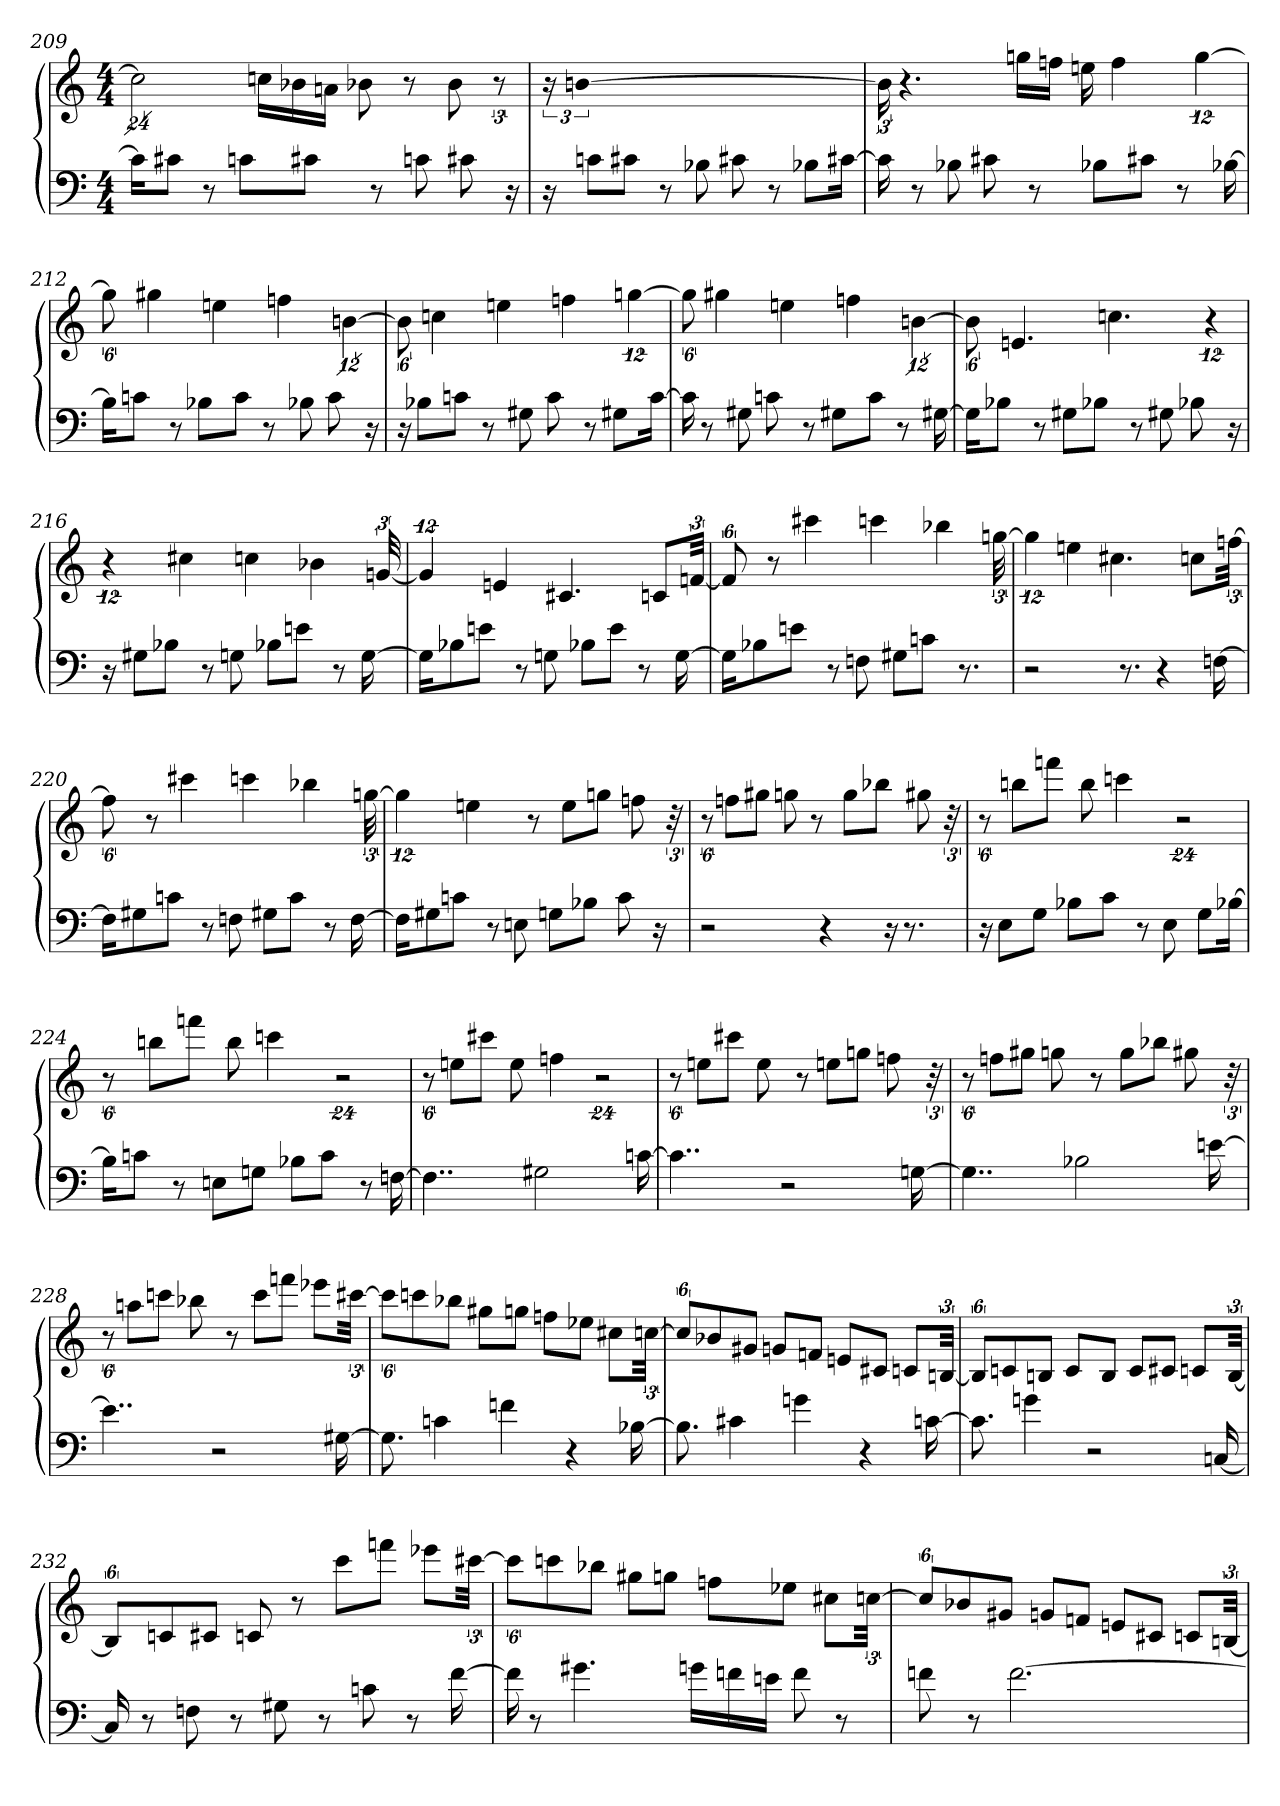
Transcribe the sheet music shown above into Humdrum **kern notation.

**kern	**kern
*part2	*part1
*staff2	*staff1
*clefF4	*clefG2
*M4/4	*M4/4
=209	=209
16c\KL]	48%17cc]
8c#X\J	.
8r	.
8cn\L	.
.	16ccn\LL
.	16b-X\
8c#X\J	.
.	16an\JJ
.	8b-X
8r	.
.	8r
8cn	.
.	8b-
8c#X	.
.	12r
16r	.
=210	=210
16r	24r
.	[24%23bn
8cn\L	.
8c#X\J	.
8r	.
8B-X	.
8c#X	.
8r	.
8B-X\L	.
[16c#X\Jk	.
=211	=211
16c#]	24b]
.	4.r
8r	.
8B-X	.
8c#X	.
.	16ggn\LL
8r	.
.	16ffn\JJ
.	16een
8B-X\L	.
.	4ff
8c#X\J	.
8r	.
.	[48%7gg
[16B-X	.
=212	=212
16B-\KL]	48%5gg]
8cn\J	.
.	4gg#X
8r	.
8B-X\L	.
.	4een
8c\J	.
8r	.
.	4ffn
8B-X	.
8c	.
.	[48%7bn
16r	.
=213	=213
16r	48%5b]
8B-X\L	.
.	4ccn
8cn\J	.
8r	.
.	4een
8G#X	.
8c	.
.	4ffn
8r	.
8G#X\L	.
.	[48%7ggn
[16c\Jk	.
=214	=214
16c]	48%5gg]
8r	.
.	4gg#X
8G#X	.
8cn	.
.	4een
8r	.
8G#X\L	.
.	4ffn
8c\J	.
8r	.
.	[48%7bn
[16G#X	.
=215	=215
16G#\KL]	48%5b]
8B-X\J	.
.	4.en
8r	.
8G#X\L	.
8B-X\J	.
.	4.ccn
8r	.
8G#X	.
8B-X	.
.	48%7r
16r	.
=216	=216
16r	48%11r
8G#X\L	.
8B-X\J	.
.	4cc#X
8r	.
8Gn	.
.	4ccn
8B-X\L	.
8en\J	.
.	4b-X
8r	.
[16G	.
.	[48gn
=217	=217
16G\KL]	48%11g]
8B-X\	.
8en\J	.
.	4en
8r	.
8Gn	.
.	4.c#X
8B-X\L	.
8e\J	.
8r	.
.	8cn/L
[16G	.
.	[48fn/Jkk
=218	=218
16G\KL]	48%5f]
8B-X\	.
.	8r
8en\J	.
.	4ccc#X
8r	.
8Fn	.
.	4cccn
8G#X\L	.
8cn\J	.
.	4bb-X
8.r	.
.	[48ggn
=219	=219
2r	48%11gg]
.	4een
.	4.cc#X
8.r	.
4r	.
.	8ccn\L
[16Fn	.
.	[48ffn\Jkk
=220	=220
16F\KL]	48%5ff]
8G#X\	.
.	8r
8cn\J	.
.	4ccc#X
8r	.
8Fn	.
.	4cccn
8G#X\L	.
8c\J	.
.	4bb-X
8r	.
[16F	.
.	[48ggn
=221	=221
16F\KL]	48%11gg]
8G#X\	.
8cn\J	.
.	4een
8r	.
8En	.
.	8r
8Gn\L	.
.	8ee\L
8B-X\J	.
.	8ggn\J
8c	.
.	8ffn
16r	.
.	48r
=222	=222
2r	48%5r
.	8ffn\L
.	8gg#X\J
.	8ggn
.	8r
4r	.
.	8gg\L
.	8bb-X\J
16r	.
8.r	.
.	8gg#X
.	48r
=223	=223
16r	48%5r
8E\L	.
.	8bbn\L
8G\J	.
.	8fffn\J
8B-X\L	.
.	8bb
8c\J	.
.	4cccn
8r	.
8E	.
.	48%13r
8G\L	.
[16B-X\Jk	.
=224	=224
16B-\KL]	48%5r
8cn\J	.
.	8bbn\L
8r	.
.	8fffn\J
8En\L	.
.	8bb
8Gn\J	.
.	4cccn
8B-X\L	.
8c\J	.
.	48%13r
8r	.
[16Fn	.
=225	=225
4..F]	48%5r
.	8een\L
.	8ccc#X\J
.	8ee
2G#X	.
.	4ffn
.	48%13r
[16cn	.
=226	=226
4..c]	48%5r
.	8een\L
.	8ccc#X\J
.	8ee
2r	.
.	8r
.	8een\L
.	8ggn\J
.	8ffn
[16Gn	.
.	48r
=227	=227
4..G]	48%5r
.	8ffn\L
.	8gg#X\J
.	8ggn
2B-X	.
.	8r
.	8gg\L
.	8bb-X\J
.	8gg#X
[16en	.
.	48r
=228	=228
4..e]	48%5r
.	8aan\L
.	8cccn\J
.	8bb-X
2r	.
.	8r
.	8ccc\L
.	8fffn\J
.	8eee-X\L
[16G#X	.
.	[48ccc#X\Jkk
=229	=229
8.G#]	48%5ccc#\L]
.	8cccn\
4cn	.
.	8bb-X\J
.	8gg#X\L
4fn	.
.	8ggn\J
.	8ffn\L
4r	.
.	8ee-X\J
.	8cc#X\L
[16B-X	.
.	[48ccn\Jkk
=230	=230
8.B-]	48%5cc/L]
.	8b-X/
4c#X	.
.	8g#X/J
.	8gn/L
4gn	.
.	8fn/J
.	8en/L
4r	.
.	8c#X/J
.	8cn/L
[16cn	.
.	[48Bn/Jkk
=231	=231
8.c]	48%5B/L]
.	8cn/
4gn	.
.	8Bn/J
.	8c/L
2r	.
.	8B/J
.	8c/L
.	8c#X/J
.	8cn/L
[16Cn	.
.	[48B/Jkk
=232	=232
16C]	48%5B/L]
8r	.
.	8cn/
8Fn	.
.	8c#X/J
8r	.
.	8cn
8G#X	.
.	8r
8r	.
.	8ccc\L
8cn	.
.	8fffn\J
8r	.
.	8eee-X\L
[16f	.
.	[48ccc#X\Jkk
=233	=233
16f]	48%5ccc#\L]
8r	.
.	8cccn\
4.g#X	.
.	8bb-X\J
.	8gg#X\L
.	8ggn\J
16gn\LL	.
.	8ffn\L
16fn\	.
16en\JJ	.
.	8ee-X\J
8f	.
.	8cc#X\L
8r	.
.	[48ccn\Jkk
=234	=234
8fn	48%5cc/L]
.	8b-X/
8r	.
.	8g#X/J
[2.f	.
.	8gn/L
.	8fn/J
.	8en/L
.	8c#X/J
.	8cn/L
.	[48Bn/Jkk
=	=
*-	*-
